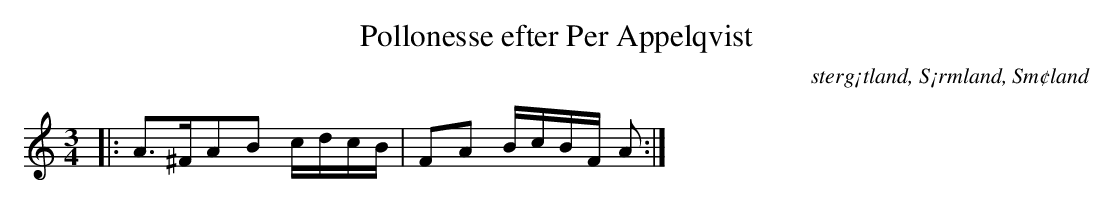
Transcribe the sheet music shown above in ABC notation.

X:1
T:Pollonesse efter Per Appelqvist
O: sterg¡tland, S¡rmland, Sm¢land
M:3/4
L:1/8
K:Notboken finns hos S¡dermanlands Spelmansf¡rbund och £r digitalt publicerad. Den har f¡rsetts med nummer 12.
|: A>^FAB c/2d/2c/2B/2| FA B/2c/2B/2F/2 A :|
